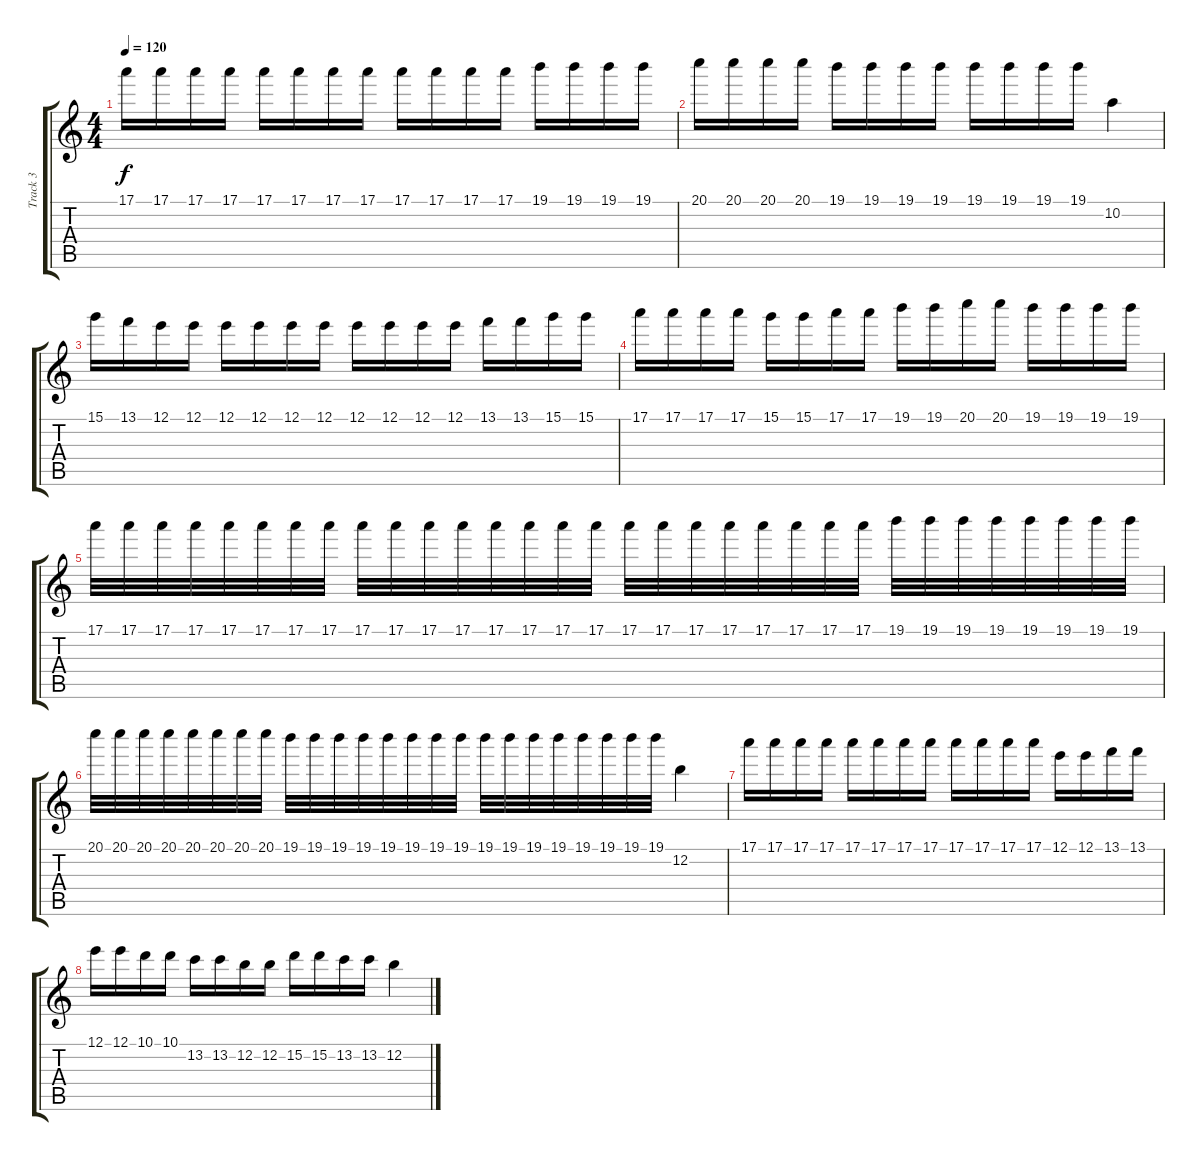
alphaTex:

\track ("Track 3" "Track 3") {instrument acousticguitarnylon}
\staff {score tabs}
\tuning (E4 B3 G3 D3 A2 E2) {hide}
\ts (4 4)
\tempo 120
\clef g2
\ks c
17.1.16{dy f volume 11} 17.1.16 17.1.16 17.1.16 17.1.16 17.1.16 17.1.16 17.1.16 17.1.16 17.1.16 17.1.16 17.1.16 19.1.16 19.1.16 19.1.16 19.1.16 |
20.1.16 20.1.16 20.1.16 20.1.16 19.1.16 19.1.16 19.1.16 19.1.16 19.1.16 19.1.16 19.1.16 19.1.16 10.2.4 |
15.1.16 13.1.16 12.1.16 12.1.16 12.1.16 12.1.16 12.1.16 12.1.16 12.1.16 12.1.16 12.1.16 12.1.16 13.1.16 13.1.16 15.1.16 15.1.16 |
17.1.16 17.1.16 17.1.16 17.1.16 15.1.16 15.1.16 17.1.16 17.1.16 19.1.16 19.1.16 20.1.16 20.1.16 19.1.16 19.1.16 19.1.16 19.1.16 |
17.1.32 17.1.32 17.1.32 17.1.32 17.1.32 17.1.32 17.1.32 17.1.32 17.1.32 17.1.32 17.1.32 17.1.32 17.1.32 17.1.32 17.1.32 17.1.32 17.1.32 17.1.32 17.1.32 17.1.32 17.1.32 17.1.32 17.1.32 17.1.32 19.1.32 19.1.32 19.1.32 19.1.32 19.1.32 19.1.32 19.1.32 19.1.32 |
20.1.32 20.1.32 20.1.32 20.1.32 20.1.32 20.1.32 20.1.32 20.1.32 19.1.32 19.1.32 19.1.32 19.1.32 19.1.32 19.1.32 19.1.32 19.1.32 19.1.32 19.1.32 19.1.32 19.1.32 19.1.32 19.1.32 19.1.32 19.1.32 12.2.4 |
17.1.16 17.1.16 17.1.16 17.1.16 17.1.16 17.1.16 17.1.16 17.1.16 17.1.16 17.1.16 17.1.16 17.1.16 12.1.16 12.1.16 13.1.16 13.1.16 |
12.1.16 12.1.16 10.1.16 10.1.16 13.2.16 13.2.16 12.2.16 12.2.16 15.2.16 15.2.16 13.2.16 13.2.16 12.2.4
